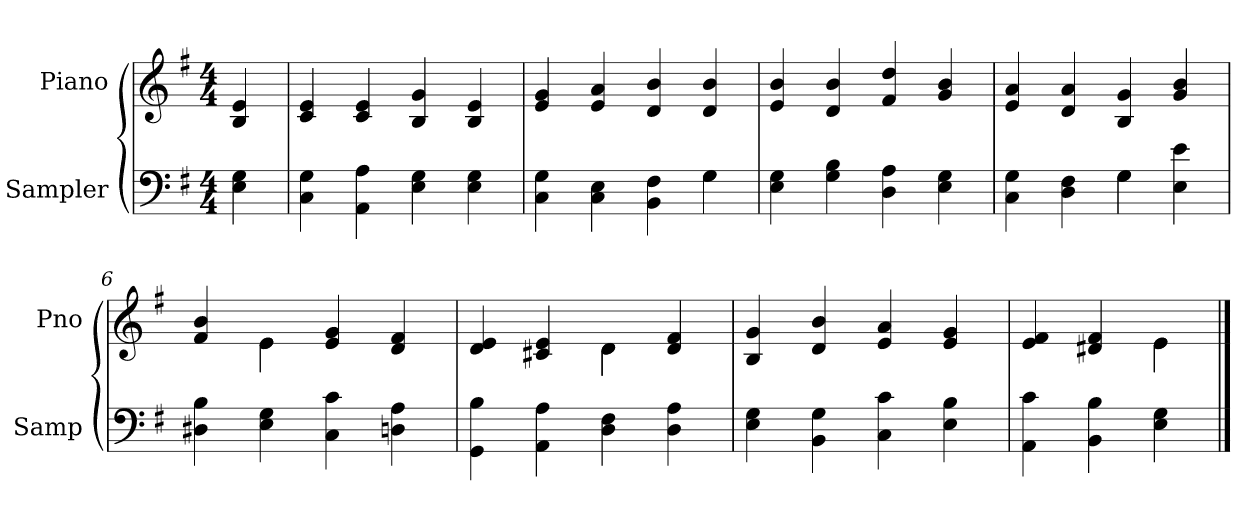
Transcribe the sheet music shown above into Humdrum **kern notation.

**kern	**kern
*part2	*part1
*staff2	*staff1
*I"Sampler	*I"Piano
*I'Samp	*I'Pno
*clefF4	*clefG2
*k[f#]	*k[f#]
*G:	*G:
*M4/4	*M4/4
=1	=1
4E 4G	4B 4e
=2	=2
4C 4G	4c 4e
4AA 4A	4c 4e
4E 4G	4B 4g
4E 4G	4B 4e
=3	=3
*^	*
4C 4G	2.ryy	4e 4g
4C 4E	.	4e 4a
4BB 4F#	.	4d 4b
4G\	4G	4d 4b
*v	*v	*
=4	=4
4E 4G	4e 4b
4G 4B	4d 4b
4D 4A	4f# 4dd
4E 4G	4g 4b
=5	=5
*^	*
4C 4G	2ryy	4e 4a
4D 4F#	.	4d 4a
4G\	4G	4B 4g
4E 4e	4ryy	4g 4b
*v	*v	*
=6	=6
*	*^
4D#X 4B	4f# 4b	4ryy
4E 4G	4e\	4e
4C 4c	4e 4g	2ryy
4Dn 4A	4d 4f#	.
=7	=7	=7
4GG 4B	4d 4e	2ryy
4AA 4A	4c#X 4e	.
4D 4F#	4d\	4d
4D 4A	4d 4f#	4ryy
*	*v	*v
=8	=8
4E 4G	4B 4g
4BB 4G	4d 4b
4C 4c	4e 4a
4E 4B	4e 4g
=9	=9
*	*^
4AA 4c	4e 4f#	2ryy
4BB 4B	4d#X 4f#	.
4E 4G	4e\	4e
*	*v	*v
==	==
*-	*-
